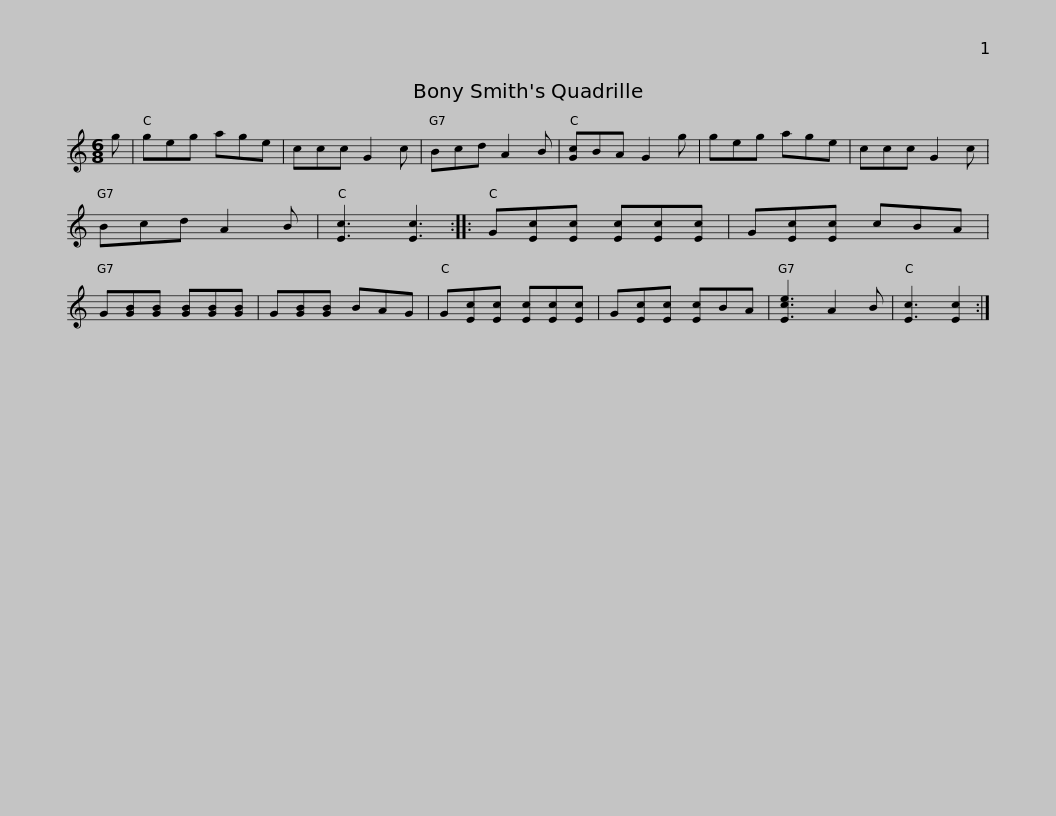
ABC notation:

X:1
L:1/8
M:6/8
I:linebreak $
K:C
V:1 treble
V:1
 g | geg age | ccc G2 c | Bcd A2 B | [Gc]BA G2 g | %5
 geg age | ccc G2 c | Bcd A2 B | [Ec]3 [Ec]3 ::$ G[Ec][Ec] [Ec][Ec][Ec] | %10
 G[Ec][Ec] cBA | G[GB][GB] [GB][GB][GB] | G[GB][GB] BAG | G[Ec][Ec] [Ec][Ec][Ec] | G[Ec][Ec] [Ec]BA | %15
 [Ece]3 A2 B | [Ec]3 [Ec]2 :| %17
